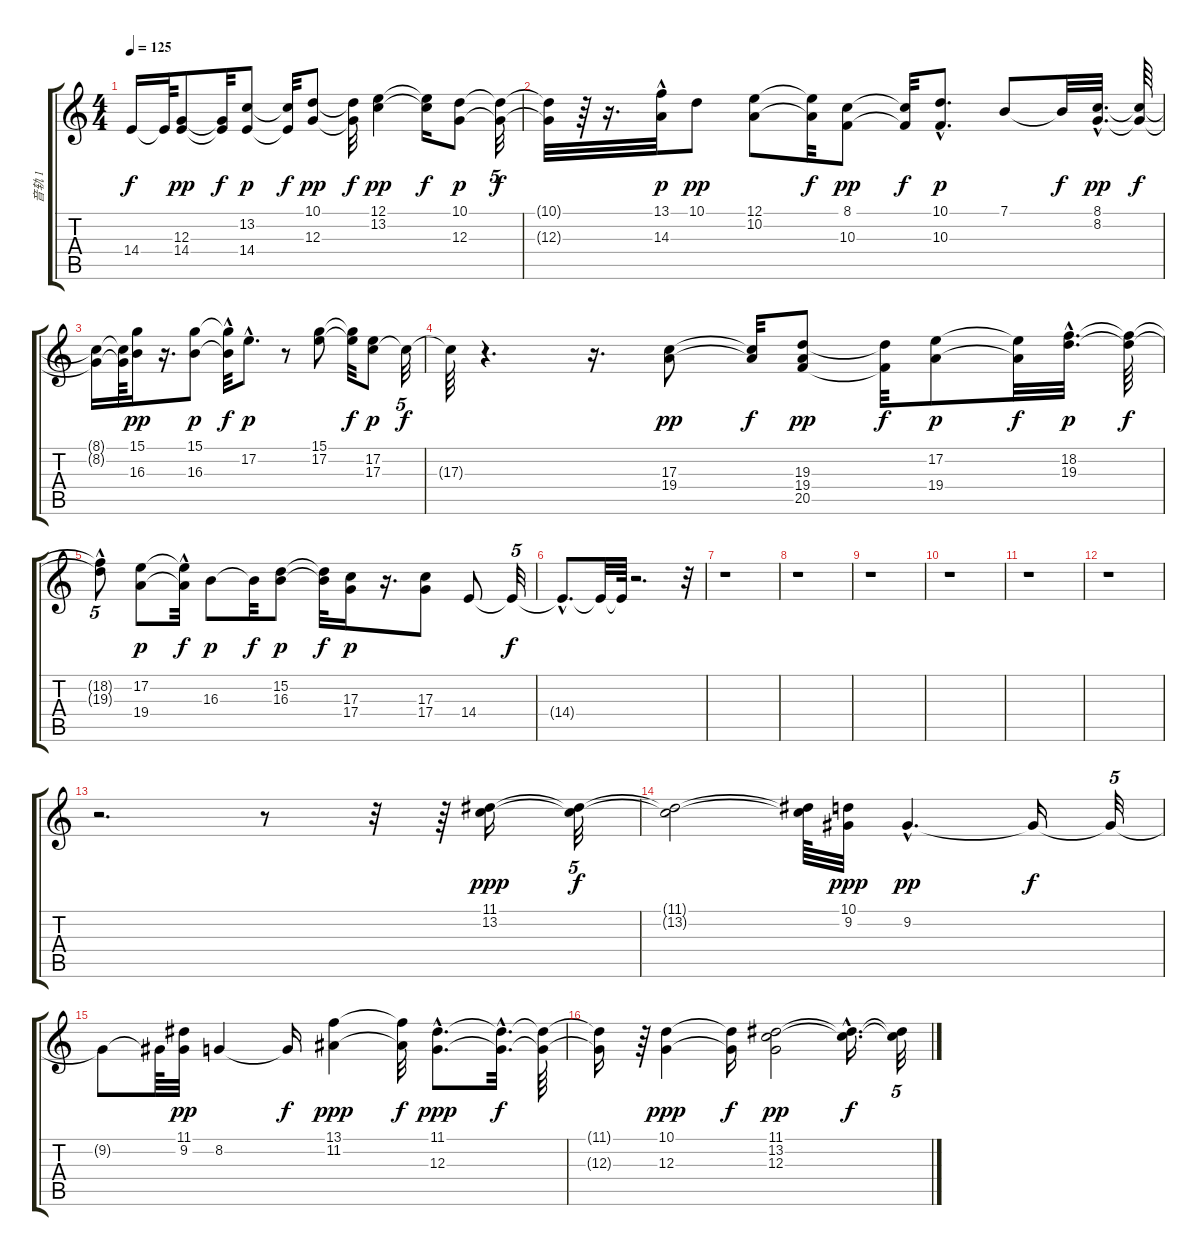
\track ("音轨 1" "音轨 1") {instrument electricpiano1}
\staff {score tabs}
\tuning (E4 B3 G3 D3 A2 E2) {hide}
\ts (4 4)
\tempo 125
\clef g2
\ks c
14.4{t}.16{dy f} 14.4{t}.64 (12.3 14.4).8{dy pp} (12.3{t} 14.4{t}).32{dy f} (13.2 14.4).8{dy p} (13.2{t} 14.4{t}).32{dy f} (10.1 12.3).8{dy pp} (10.1{t} 12.3{t}).32{dy f} (12.1 13.2).4{dy pp} (12.1{t} 13.2{t}).16{dy f} (10.1 12.3).8{dy p} (10.1{t} 12.3{t}).32{tu (5 4) dy f} |
(10.1{t} 12.3{t}).32 r.64 r.16{d} (13.1{hac} 14.3).32{dy p} 10.1.8{dy pp} (12.1 10.2).8 (12.1{t} 10.2{t}).32{dy f} (8.1 10.3).8{dy pp} (8.1{t} 10.3{t}).32{dy f} (10.1 10.3{hac}).8{d dy p} 7.1.8 7.1{t}.32{dy f} (8.1{hac} 8.2{hac}).32{d dy pp} (8.1{t} 8.2{t}).64{dy f} |
(8.1{t} 8.2{t}).16 (8.1{t} 8.2{t}).64 (15.1 16.3).16{dy pp} r.16{d} (15.1 16.3).8{dy p} (15.1{hac t} 16.3{t}).32{dy f} 17.2{hac}.8{d dy p} r.8 (15.1 17.2).8 (15.1{t} 17.2{t}).32{dy f} (17.2 17.3).8{dy p} 17.3{t}.32{tu (5 4) dy f} |
17.3{t}.64 r.4{d} r.16{d} (17.3 19.4).8{dy pp} (17.3{t} 19.4{t}).32{dy f} (19.3 19.4 20.5).8{dy pp} (19.3{t} 20.5{t}).32{dy f} (17.2 19.4).8{dy p} (17.2{t} 19.4{t}).32{dy f} (18.2{hac} 19.3{hac}).32{d dy p} (18.2{t} 19.3{t}).64{dy f} |
(18.2{t} 19.3{hac t}).8{tu (5 4)} (17.2 19.4).8{dy p} (17.2{hac t} 19.4{t}).32{dy f} 16.3.8{dy p} 16.3{t}.32{dy f} (15.2 16.3).8{dy p} (15.2{t} 16.3{t}).32{dy f} (17.3 17.4).16{dy p} r.16{d} (17.3 17.4).8 14.4.8 14.4{t}.32{tu (5 4) dy f} |
14.4{hac t}.8{d} 14.4{t}.32 14.4{t}.64 r.2{d} r.32{tu (5 4)} |
r.1 |
r.1 |
r.1 |
r.1 |
r.1 |
r.1 |
r.2{d} r.8 r.32 r.64 (11.1 13.2).16{dy ppp} (11.1{t} 13.2{t}).32{tu (5 4) dy f} |
(11.1{t} 13.2{t}).2 (11.1{t} 13.2{t}).64 (10.1 9.2).32{dy ppp} 9.2{hac}.4{d dy pp} 9.2{t}.16{dy f} 9.2{t}.32{tu (5 4)} |
9.2{t}.8 9.2{t}.64 (11.1 9.2).32{dy pp} 8.2.4 8.2{t}.16{dy f} (13.1 11.2).4{dy ppp} (13.1{t} 11.2{t}).32{dy f} (11.1{hac} 12.3{hac}).8{d dy ppp} (11.1{hac t} 12.3{hac t}).32{d dy f} (11.1{t} 12.3{t}).64 |
(11.1{t} 12.3{t}).16 r.64 (10.1 12.3).4{dy ppp} (10.1{t} 12.3{t}).16{dy f} (11.1 13.2 12.3).2{dy pp} (11.1{hac t} 13.2{hac t}).16{d dy f} (11.1{t} 13.2{t}).32{tu (5 4)}
